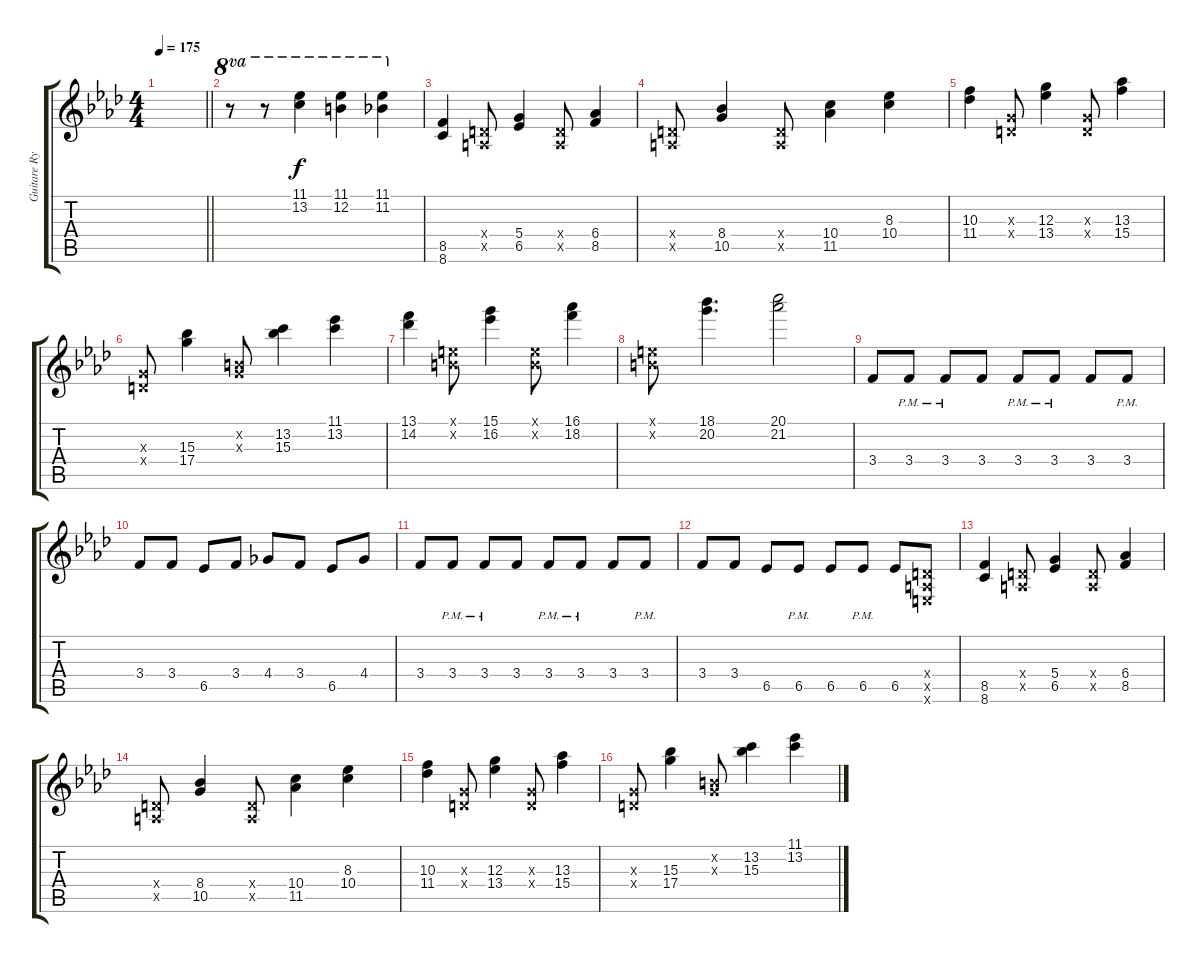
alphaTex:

\track ("Guitare Rythme" "Guitare Ry") {instrument overdrivenguitar}
\staff {score tabs}
\tuning (E4 B3 G3 D3 A2 E2) {hide}
\ts (4 4)
\tempo 175
\clef g2
\barLineRight lightlight
\ks ab
|
r.8{ot 8va} r.8{ot 8va} (11.1 13.2).4{ot 8va} (11.1 12.2).4{ot 8va} (11.1 11.2).4{ot 8va} |
(8.5 8.6).4 (0.4{x} 0.5{x}).8 (5.4 6.5).4 (0.4{x} 0.5{x}).8 (6.4 8.5).4 |
(0.4{x} 0.5{x}).8 (8.4 10.5).4 (0.4{x} 0.5{x}).8 (10.4 11.5).4 (8.3 10.4).4 |
(10.3 11.4).4 (0.3{x} 0.4{x}).8 (12.3 13.4).4 (0.3{x} 0.4{x}).8 (13.3 15.4).4 |
(0.3{x} 0.4{x}).8 (15.3 17.4).4 (0.2{x} 0.3{x}).8 (13.2 15.3).4 (11.1 13.2).4 |
(13.1 14.2).4 (0.1{x} 0.2{x}).8 (15.1 16.2).4 (0.1{x} 0.2{x}).8 (16.1 18.2).4 |
(0.1{x} 0.2{x}).8 (18.1 20.2).4{d} (20.1 21.2).2 |
3.4.8 3.4{pm}.8 3.4{pm}.8 3.4.8 3.4{pm}.8 3.4{pm}.8 3.4.8 3.4{pm}.8 |
3.4.8 3.4.8 6.5.8 3.4.8 4.4.8 3.4.8 6.5.8 4.4.8 |
3.4.8 3.4{pm}.8 3.4{pm}.8 3.4.8 3.4{pm}.8 3.4{pm}.8 3.4.8 3.4{pm}.8 |
3.4.8 3.4.8 6.5.8 6.5{pm}.8 6.5.8 6.5{pm}.8 6.5.8 (0.4{x} 0.5{x} 0.6{x}).8 |
(8.5 8.6).4 (0.4{x} 0.5{x}).8 (5.4 6.5).4 (0.4{x} 0.5{x}).8 (6.4 8.5).4 |
(0.4{x} 0.5{x}).8 (8.4 10.5).4 (0.4{x} 0.5{x}).8 (10.4 11.5).4 (8.3 10.4).4 |
(10.3 11.4).4 (0.3{x} 0.4{x}).8 (12.3 13.4).4 (0.3{x} 0.4{x}).8 (13.3 15.4).4 |
(0.3{x} 0.4{x}).8 (15.3 17.4).4 (0.2{x} 0.3{x}).8 (13.2 15.3).4 (11.1 13.2).4
